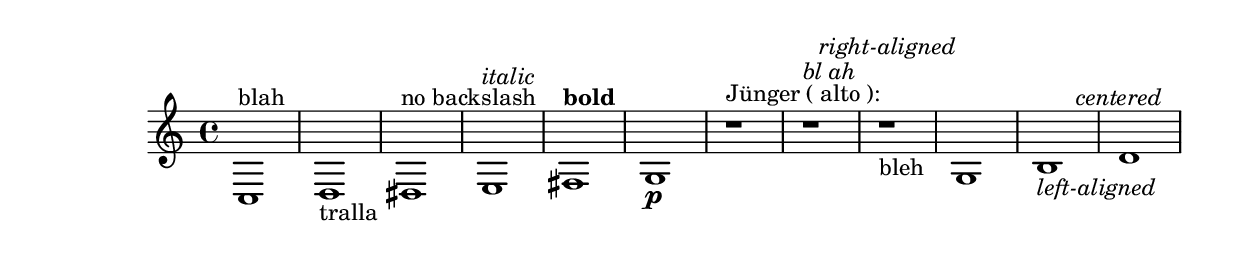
\version "2.18.2"

ldMusic = \relative c {
  << \new Voice = "voice1" {
    c1^\markup { blah } d_\markup { tralla } dis^\markup { no backslash }
    e^\markup { \italic { italic } }
    fis^\markup { \bold { bold } }
    g\p r^\markup { Jünger ("alto"): }
    r^\markup { \italic { bl ah } }
    r_\markup { bleh }
    g^\markup { \right-align { \italic { right-aligned } } } 
    b_\markup { \left-align { \italic { left-aligned } } } 
    d^\markup { \center-align { \italic { centered } } }
  } >>
}

\book {
  \header {
  }

  \score {
    <<
    \new Staff = Staff \with { }
    \context Staff = Staff {
      \ldMusic
    }
    >>
  }
}
